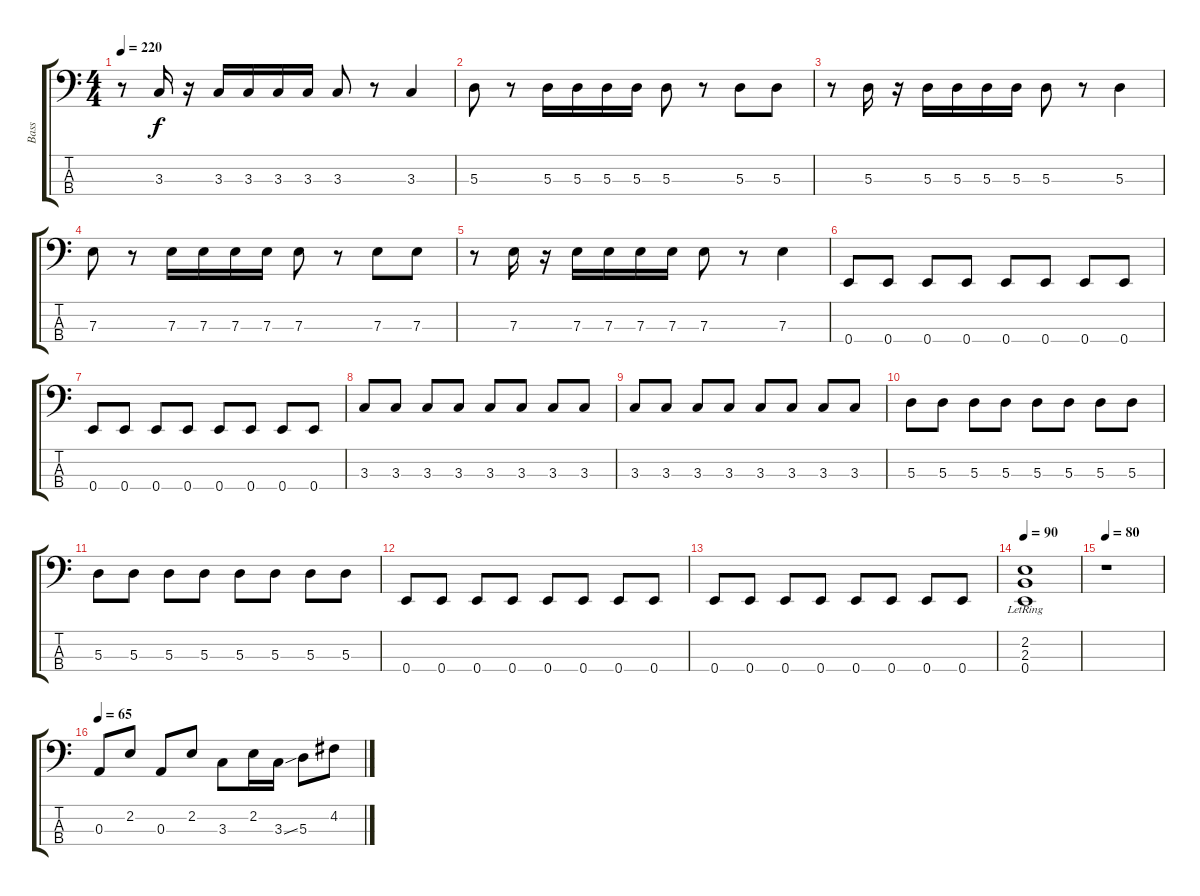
\track ("Bass" "Bass") {instrument electricbassfinger}
\staff {score tabs}
\tuning (G2 D2 A1 E1) {hide}
\ts (4 4)
\tempo 220
\clef f4
\ks c
r.8{dy f} 3.3.16 r.16 3.3.16 3.3.16 3.3.16 3.3.16 3.3.8 r.8 3.3.4 |
5.3.8 r.8 5.3.16 5.3.16 5.3.16 5.3.16 5.3.8 r.8 5.3.8 5.3.8 |
r.8 5.3.16 r.16 5.3.16 5.3.16 5.3.16 5.3.16 5.3.8 r.8 5.3.4 |
7.3.8 r.8 7.3.16 7.3.16 7.3.16 7.3.16 7.3.8 r.8 7.3.8 7.3.8 |
r.8 7.3.16 r.16 7.3.16 7.3.16 7.3.16 7.3.16 7.3.8 r.8 7.3.4 |
0.4.8 0.4.8 0.4.8 0.4.8 0.4.8 0.4.8 0.4.8 0.4.8 |
0.4.8 0.4.8 0.4.8 0.4.8 0.4.8 0.4.8 0.4.8 0.4.8 |
3.3.8 3.3.8 3.3.8 3.3.8 3.3.8 3.3.8 3.3.8 3.3.8 |
3.3.8 3.3.8 3.3.8 3.3.8 3.3.8 3.3.8 3.3.8 3.3.8 |
5.3.8 5.3.8 5.3.8 5.3.8 5.3.8 5.3.8 5.3.8 5.3.8 |
5.3.8 5.3.8 5.3.8 5.3.8 5.3.8 5.3.8 5.3.8 5.3.8 |
0.4.8 0.4.8 0.4.8 0.4.8 0.4.8 0.4.8 0.4.8 0.4.8 |
0.4.8 0.4.8 0.4.8 0.4.8 0.4.8 0.4.8 0.4.8 0.4.8 |
\tempo 90
(2.2{lr} 2.3{lr} 0.4{lr}).1 |
\tempo 80
r.1 |
\tempo 65
0.3.8 2.2.8 0.3.8 2.2.8 3.3.8 2.2.16 3.3{ss}.16 5.3.8 4.2.8
